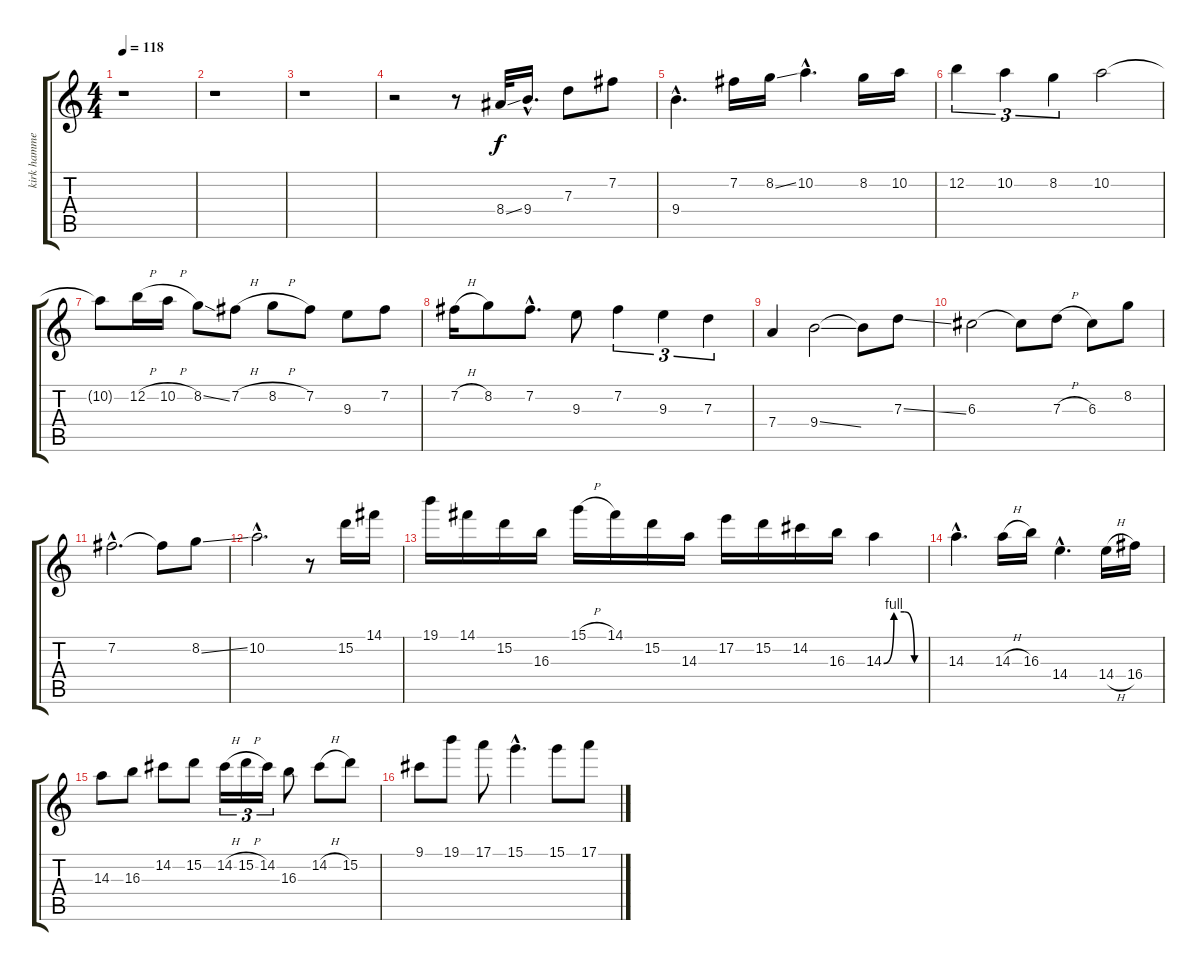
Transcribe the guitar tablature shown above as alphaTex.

\track ("kirk hammett" "kirk hamme") {instrument overdrivenguitar}
\staff {score tabs}
\tuning (E4 B3 G3 D3 A2 E2) {hide}
\ts (4 4)
\tempo 118
\clef g2
\ks c
r.1{dy f instrument overdrivenguitar} |
r.1 |
r.1 |
r.2 r.8 8.4{ss}.32 9.4{hac}.16{d} 7.3.8 7.2.8 |
9.4{hac}.4{d} 7.2.16 8.2{ss}.16 10.2{hac}.4{d} 8.2.16 10.2.16 |
12.2.4{tu (3 2)} 10.2.4{tu (3 2)} 8.2.4{tu (3 2)} 10.2.2 |
10.2{t}.8 12.2{h}.16 10.2{h}.16 8.2{ss}.8 7.2{h}.8 8.2{h}.8 7.2.8 9.3.8 7.2.8 |
7.2{h}.16 8.2.8 7.2{hac}.8{d} 9.3.8 7.2.4{tu (3 2)} 9.3.4{tu (3 2)} 7.3.4{tu (3 2)} |
7.4.4 9.4{ss}.2 9.4{t}.8 7.3{ss}.8 |
6.3.2 6.3{t}.8 7.3{h}.8 6.3.8 8.2.8 |
7.2{hac}.2{d} 7.2{t}.8 8.2{ss}.8 |
10.2{hac}.2{d} r.8 15.2.16 14.1.16 |
19.1.16 14.1.16 15.2.16 16.3.16 15.1{h}.16 14.1.16 15.2.16 14.3.16 17.2.16 15.2.16 14.2.16 16.3.16 14.3{be (custom 0 0 15 4 30 4 45 0 60 0)}.4 |
14.3{hac}.4{d} 14.3{h}.16 16.3.16 14.4{hac}.4{d} 14.4{h}.16 16.4.16 |
14.3.8 16.3.8 14.2.8 15.2.8 14.2{h}.16{tu (3 2)} 15.2{h}.16{tu (3 2)} 14.2.16{tu (3 2)} 16.3.8 14.2{h}.8 15.2.8 |
9.1.8 19.1.8 17.1.8 15.1{hac}.4{d} 15.1.8 17.1.8
